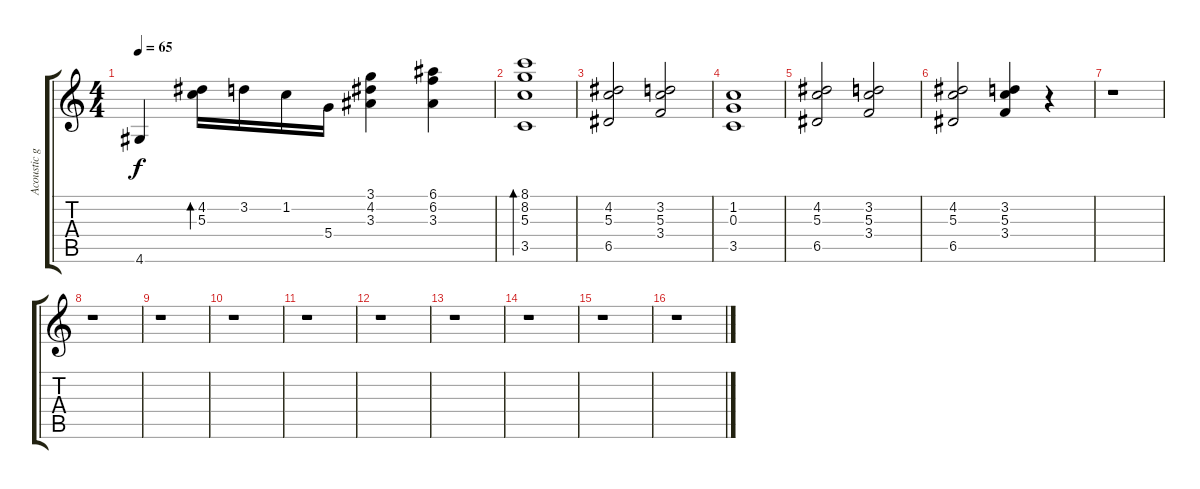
\track ("Acoustic guitar " "Acoustic g") {instrument acousticguitarnylon}
\staff {score tabs}
\tuning (E4 B3 G3 D3 A2 E2) {hide}
\ts (4 4)
\tempo 65
\clef g2
\ks c
4.6.4{dy f} (4.2 5.3).16{bd 480} 3.2.16 1.2.16 5.4.16 (3.1 4.2 3.3).4 (6.1 6.2 3.3).4 |
(8.1 8.2 5.3 3.5).1{bd 240} |
(4.2 5.3 6.5).2 (3.2 5.3 3.4).2 |
(1.2 0.3 3.5).1 |
(4.2 5.3 6.5).2 (3.2 5.3 3.4).2 |
(4.2 5.3 6.5).2 (3.2 5.3 3.4).4 r.4 |
r.1 |
r.1 |
r.1 |
r.1 |
r.1 |
r.1 |
r.1 |
r.1 |
r.1 |
r.1
